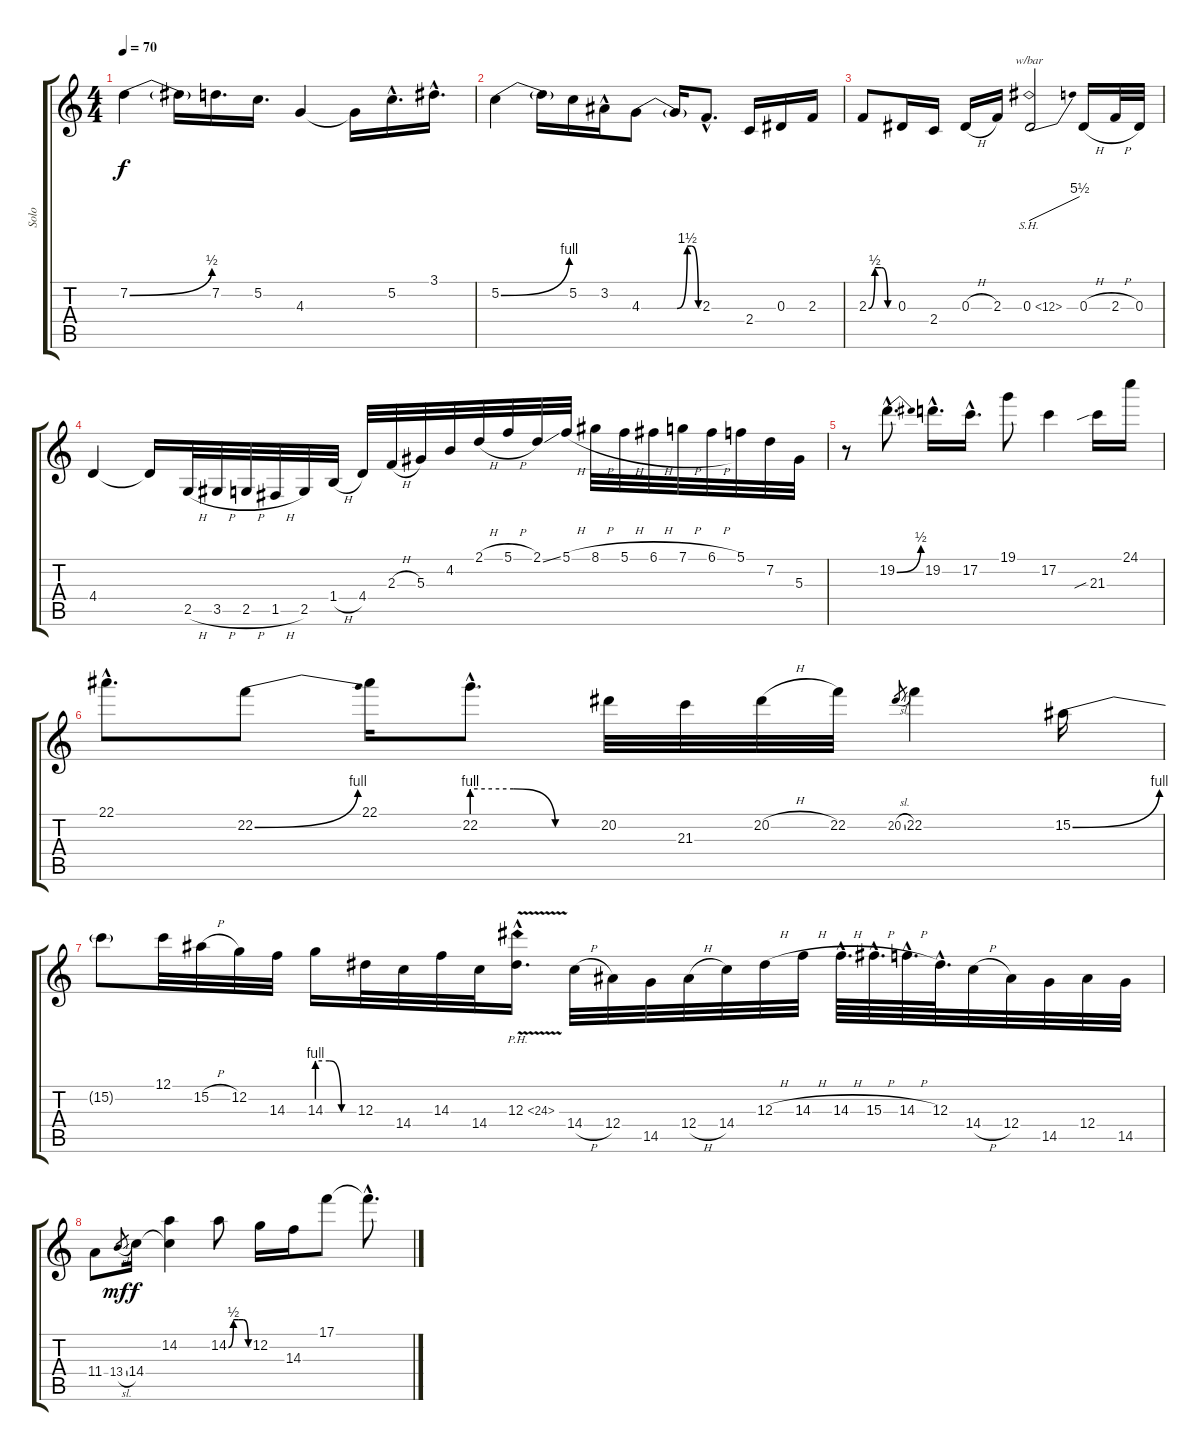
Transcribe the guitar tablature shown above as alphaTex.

\track ("Solo" "Solo") {instrument distortionguitar}
\staff {score tabs}
\tuning (C4 G3 Eb3 Bb2 F2 C2) {hide}
\ts (4 4)
\tempo 70
\clef g2
\ks c
7.2{be (bend 0 0 60 2)}.4{dy f instrument distortionguitar} 7.2{t}.16 7.2.16{d} 5.2.16{d} 4.3.4 4.3{t}.16 5.2{hac}.16{d} 3.1{hac}.16{d} |
5.2{be (bend 0 0 60 4)}.4 5.2{t}.16 5.2.16 3.2{hac}.16 4.3{be (custom 0 0 22 0 25 0 35 0 45 6 49 6 56 0 60 0)}.8 4.3{t}.16 2.3{hac}.8{d} 2.4.16 0.3.16 2.3.16 |
2.3{be (custom 0 0 15 2 30 2 45 0 60 0)}.8 0.3.16 2.4.16 0.3{h}.16 2.3.16 0.3{sh 12}.2{tbe (dive default 0 0 60 22)} 0.3{h}.16 2.3{h}.32 0.3.32 |
4.4.4 4.4{t}.16 2.5{h}.32 3.5{h}.32 2.5{h}.32 1.5{h}.32 2.5.32 1.4{h}.32 4.4.32 2.3{h}.32 5.3.32 4.2.32 2.1{h}.32 5.1{h}.32 2.1{ss}.32 5.1{h}.32 8.1{h}.32 5.1{h}.32 6.1{h}.32 7.1{h}.32 6.1{h}.32 5.1.32 7.2.32 5.3.32 |
r.8 19.2{be (bend 0 0 60 2) hac}.8{d} 19.2{hac}.16{d} 17.2{hac}.16{d} 19.1.8 17.2.4 21.3{sib}.16 24.1.16 |
22.1{hac}.8{d} 22.2{be (bend 0 0 60 4)}.8 22.1.16 22.2{be (custom 0 4 20 4 40 0 60 0) hac}.8{d} 20.2.32 21.3.32 20.2{h}.32 22.2.32 20.2{sl}.8{gr} 22.2.4 15.2{be (bend 0 0 60 4)}.16 |
15.2{t}.8 12.1.32 15.2{h}.32 12.2.32 14.3.32 14.3{be (custom 0 4 20 4 40 0 60 0)}.16 12.3.32 14.4.32 14.3.32 14.4.32 12.3{ph 12 v hac}.16{d} 14.4{h}.32 12.4.32 14.5.32 12.4{h}.32 14.4.32 12.3{h}.32 14.3{h}.32 14.3{h hac}.64{d} 15.3{h hac}.64{d} 14.3{h hac}.64{d} 12.3{hac}.64{d} 14.4{h}.32 12.4.32 14.5.32 12.4.32 14.5.32 |
11.4.8 13.4{sl}.8{gr dy mf} 14.4.16{dy f} (14.2 14.4{t}).4 14.2{be (custom 0 0 15 2 30 2 45 2 60 0)}.8 12.2.16 14.3.16 17.1.8 17.1{hac t}.8{d}
